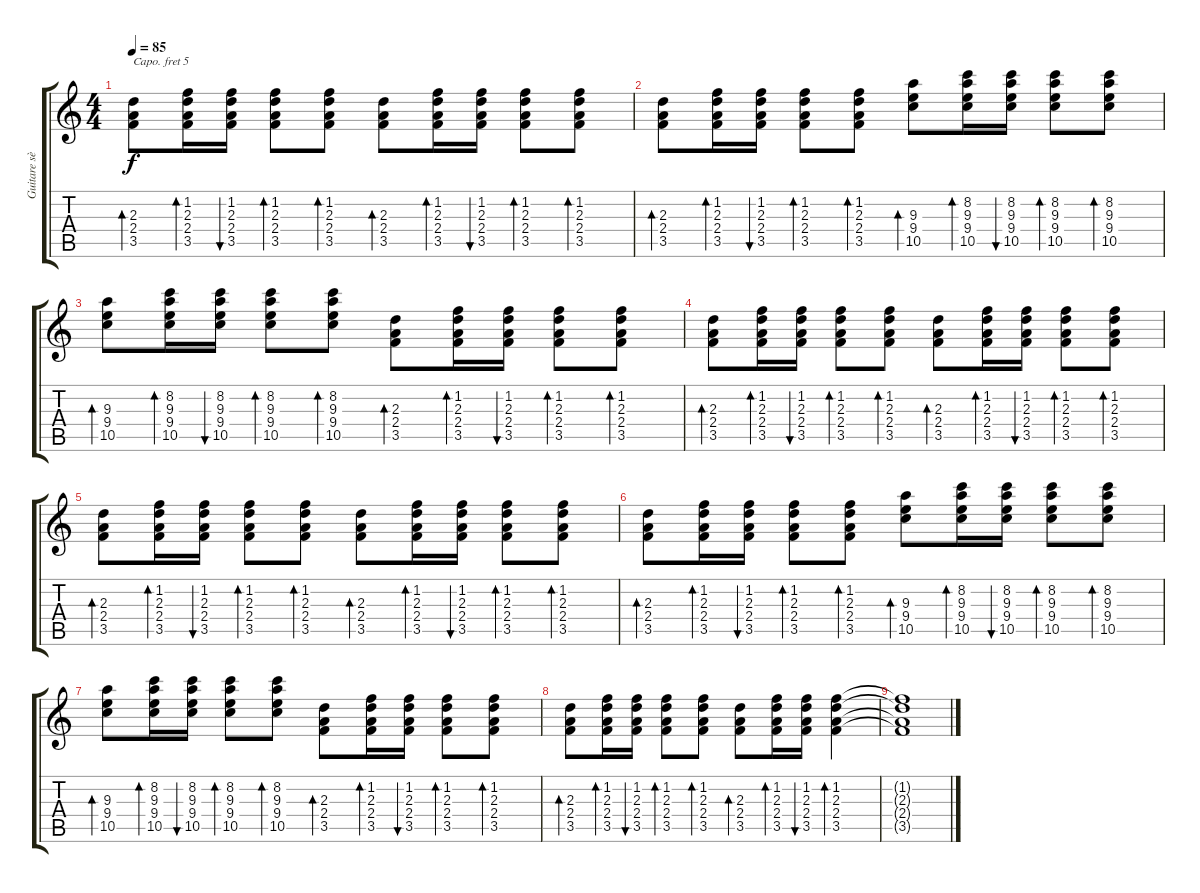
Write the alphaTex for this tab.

\track ("Guitare sèche" "Guitare sè") {instrument acousticguitarsteel}
\staff {score tabs}
\capo 5
\tuning (E4 B3 G3 D3 A2 E2) {hide}
\ts (4 4)
\tempo 85
\clef g2
\ks c
(2.3 2.4 3.5).8{bd 240 dy f} (1.2 2.3 2.4 3.5).16{bd 120} (1.2 2.3 2.4 3.5).16{bu 120} (1.2 2.3 2.4 3.5).8{bd 240} (1.2 2.3 2.4 3.5).8{bd 240} (2.3 2.4 3.5).8{bd 240} (1.2 2.3 2.4 3.5).16{bd 120} (1.2 2.3 2.4 3.5).16{bu 120} (1.2 2.3 2.4 3.5).8{bd 240} (1.2 2.3 2.4 3.5).8{bd 240} |
(2.3 2.4 3.5).8{bd 240} (1.2 2.3 2.4 3.5).16{bd 120} (1.2 2.3 2.4 3.5).16{bu 120} (1.2 2.3 2.4 3.5).8{bd 240} (1.2 2.3 2.4 3.5).8{bd 240} (9.3 9.4 10.5).8{bd 240} (8.2 9.3 9.4 10.5).16{bd 120} (8.2 9.3 9.4 10.5).16{bu 120} (8.2 9.3 9.4 10.5).8{bd 240} (8.2 9.3 9.4 10.5).8{bd 240} |
(9.3 9.4 10.5).8{bd 240} (8.2 9.3 9.4 10.5).16{bd 120} (8.2 9.3 9.4 10.5).16{bu 120} (8.2 9.3 9.4 10.5).8{bd 240} (8.2 9.3 9.4 10.5).8{bd 240} (2.3 2.4 3.5).8{bd 240} (1.2 2.3 2.4 3.5).16{bd 120} (1.2 2.3 2.4 3.5).16{bu 120} (1.2 2.3 2.4 3.5).8{bd 240} (1.2 2.3 2.4 3.5).8{bd 240} |
(2.3 2.4 3.5).8{bd 240} (1.2 2.3 2.4 3.5).16{bd 120} (1.2 2.3 2.4 3.5).16{bu 120} (1.2 2.3 2.4 3.5).8{bd 240} (1.2 2.3 2.4 3.5).8{bd 240} (2.3 2.4 3.5).8{bd 240} (1.2 2.3 2.4 3.5).16{bd 120} (1.2 2.3 2.4 3.5).16{bu 120} (1.2 2.3 2.4 3.5).8{bd 240} (1.2 2.3 2.4 3.5).8{bd 240} |
(2.3 2.4 3.5).8{bd 240} (1.2 2.3 2.4 3.5).16{bd 120} (1.2 2.3 2.4 3.5).16{bu 120} (1.2 2.3 2.4 3.5).8{bd 240} (1.2 2.3 2.4 3.5).8{bd 240} (2.3 2.4 3.5).8{bd 240} (1.2 2.3 2.4 3.5).16{bd 120} (1.2 2.3 2.4 3.5).16{bu 120} (1.2 2.3 2.4 3.5).8{bd 240} (1.2 2.3 2.4 3.5).8{bd 240} |
(2.3 2.4 3.5).8{bd 240} (1.2 2.3 2.4 3.5).16{bd 120} (1.2 2.3 2.4 3.5).16{bu 120} (1.2 2.3 2.4 3.5).8{bd 240} (1.2 2.3 2.4 3.5).8{bd 240} (9.3 9.4 10.5).8{bd 240} (8.2 9.3 9.4 10.5).16{bd 120} (8.2 9.3 9.4 10.5).16{bu 120} (8.2 9.3 9.4 10.5).8{bd 240} (8.2 9.3 9.4 10.5).8{bd 240} |
(9.3 9.4 10.5).8{bd 240} (8.2 9.3 9.4 10.5).16{bd 120} (8.2 9.3 9.4 10.5).16{bu 120} (8.2 9.3 9.4 10.5).8{bd 240} (8.2 9.3 9.4 10.5).8{bd 240} (2.3 2.4 3.5).8{bd 240} (1.2 2.3 2.4 3.5).16{bd 120} (1.2 2.3 2.4 3.5).16{bu 120} (1.2 2.3 2.4 3.5).8{bd 240} (1.2 2.3 2.4 3.5).8{bd 240} |
(2.3 2.4 3.5).8{bd 240} (1.2 2.3 2.4 3.5).16{bd 120} (1.2 2.3 2.4 3.5).16{bu 120} (1.2 2.3 2.4 3.5).8{bd 240} (1.2 2.3 2.4 3.5).8{bd 240} (2.3 2.4 3.5).8{bd 240} (1.2 2.3 2.4 3.5).16{bd 120} (1.2 2.3 2.4 3.5).16{bu 120} (1.2 2.3 2.4 3.5).4{bd 240} |
(1.2{t} 2.3{t} 2.4{t} 3.5{t}).1
